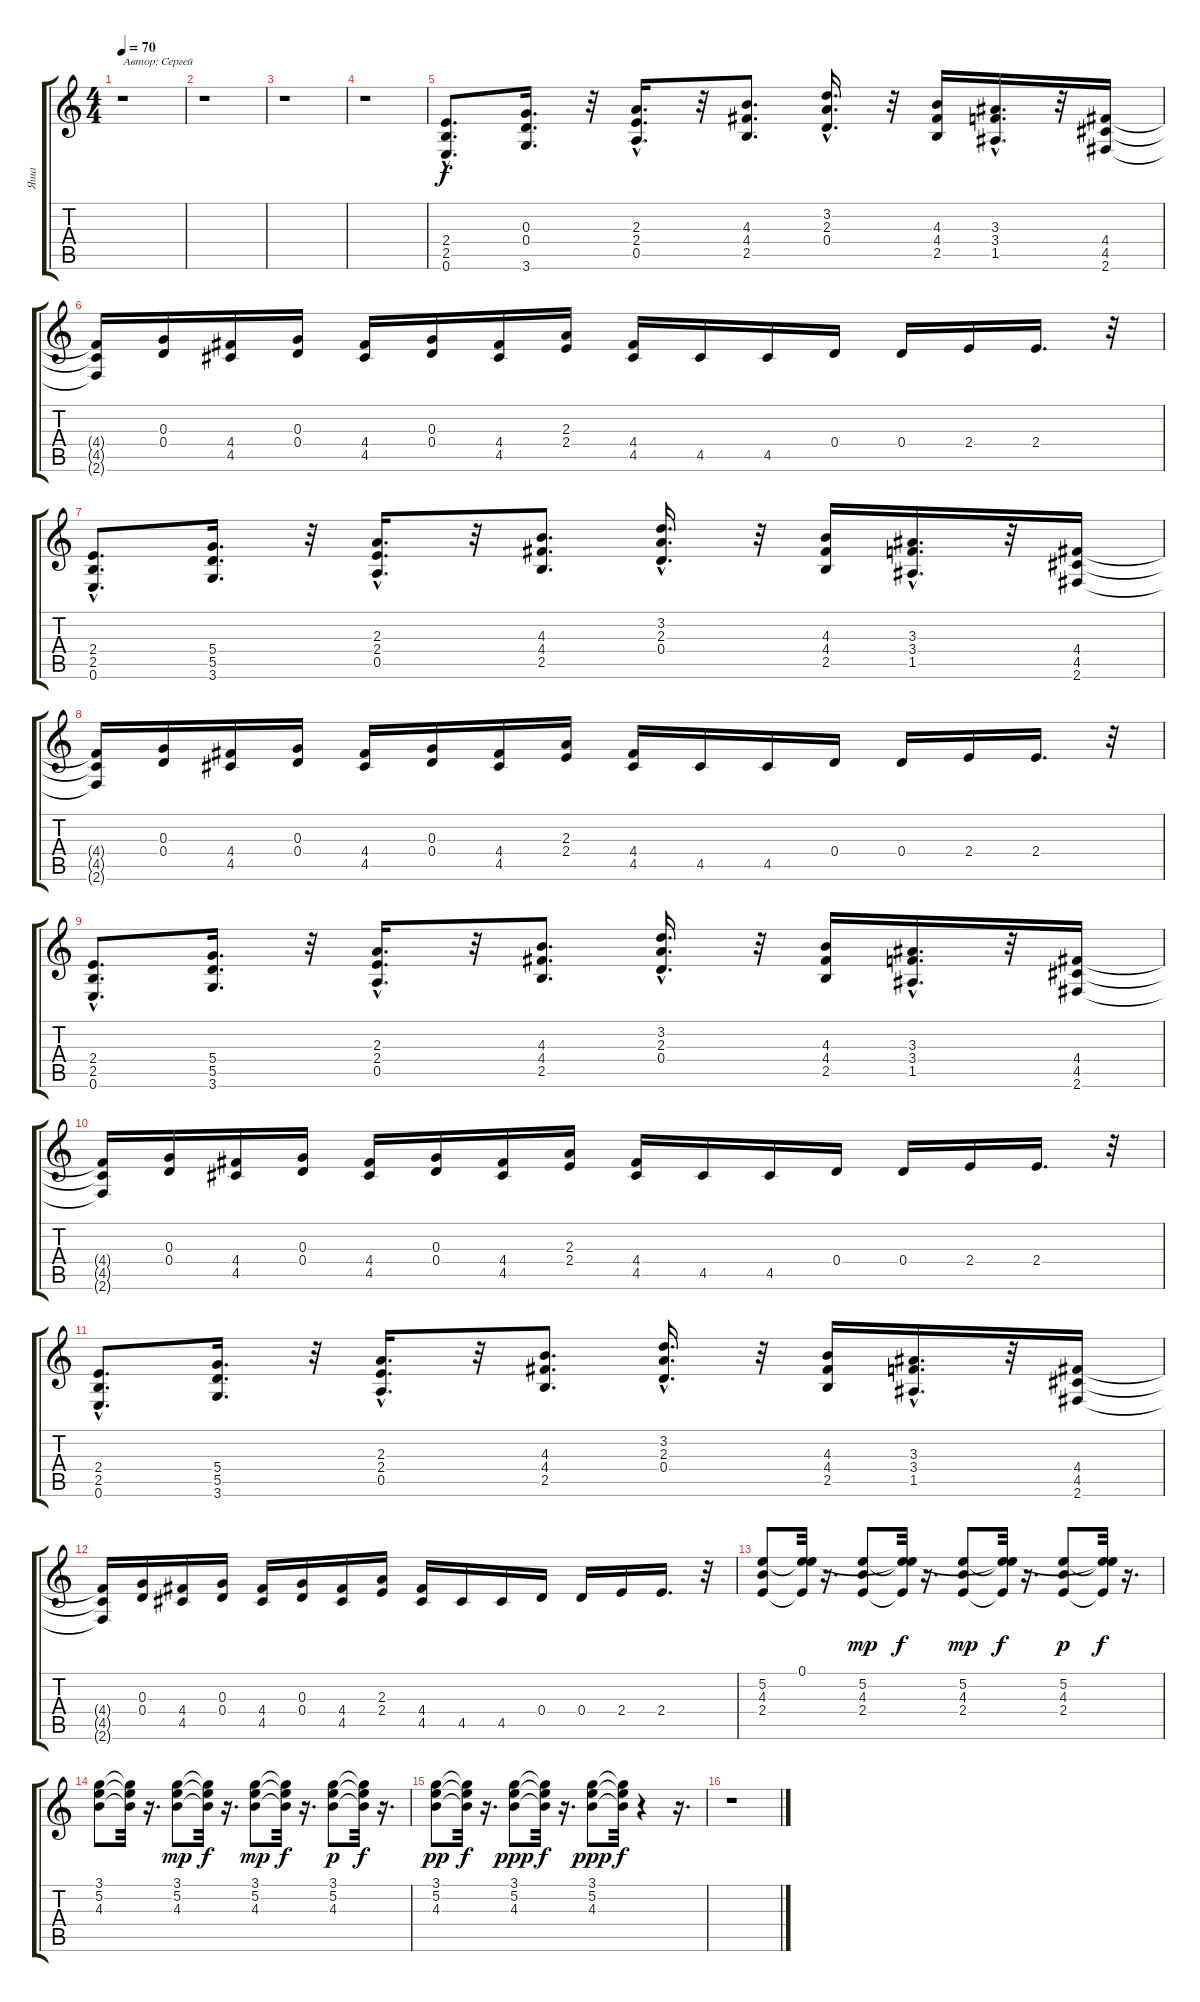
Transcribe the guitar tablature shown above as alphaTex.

\track ("Яша" "Яша") {instrument distortionguitar}
\staff {score tabs}
\tuning (E4 B3 G3 D3 A2 E2) {hide}
\ts (4 4)
\tempo 70
\clef g2
\ks c
r.1{txt "Автор: Сергей" dy f instrument distortionguitar} |
r.1 |
r.1 |
r.1 |
(2.4{hac} 2.5{hac} 0.6{hac}).8{d} (0.3 0.4 3.6).16{d} r.32 (2.3{hac} 2.4{hac} 0.5{hac}).16{d} r.32 (4.3 4.4 2.5).8{d} (3.2{hac} 2.3{hac} 0.4{hac}).16{d} r.32 (4.3 4.4 2.5).16 (3.3{hac} 3.4{hac} 1.5{hac}).16{d} r.32 (4.4 4.5 2.6).16 |
(4.4{t} 4.5{t} 2.6{t}).16 (0.3 0.4).16 (4.4 4.5).16 (0.3 0.4).16 (4.4 4.5).16 (0.3 0.4).16 (4.4 4.5).16 (2.3 2.4).16 (4.4 4.5).16 4.5.16 4.5.16 0.4.16 0.4.16 2.4.16 2.4.16{d} r.32 |
(2.4{hac} 2.5{hac} 0.6{hac}).8{d} (5.4 5.5 3.6).16{d} r.32 (2.3{hac} 2.4{hac} 0.5{hac}).16{d} r.32 (4.3 4.4 2.5).8{d} (3.2{hac} 2.3{hac} 0.4{hac}).16{d} r.32 (4.3 4.4 2.5).16 (3.3{hac} 3.4{hac} 1.5{hac}).16{d} r.32 (4.4 4.5 2.6).16 |
(4.4{t} 4.5{t} 2.6{t}).16 (0.3 0.4).16 (4.4 4.5).16 (0.3 0.4).16 (4.4 4.5).16 (0.3 0.4).16 (4.4 4.5).16 (2.3 2.4).16 (4.4 4.5).16 4.5.16 4.5.16 0.4.16 0.4.16 2.4.16 2.4.16{d} r.32 |
(2.4{hac} 2.5{hac} 0.6{hac}).8{d} (5.4 5.5 3.6).16{d} r.32 (2.3{hac} 2.4{hac} 0.5{hac}).16{d} r.32 (4.3 4.4 2.5).8{d} (3.2{hac} 2.3{hac} 0.4{hac}).16{d} r.32 (4.3 4.4 2.5).16 (3.3{hac} 3.4{hac} 1.5{hac}).16{d} r.32 (4.4 4.5 2.6).16 |
(4.4{t} 4.5{t} 2.6{t}).16 (0.3 0.4).16 (4.4 4.5).16 (0.3 0.4).16 (4.4 4.5).16 (0.3 0.4).16 (4.4 4.5).16 (2.3 2.4).16 (4.4 4.5).16 4.5.16 4.5.16 0.4.16 0.4.16 2.4.16 2.4.16{d} r.32 |
(2.4{hac} 2.5{hac} 0.6{hac}).8{d} (5.4 5.5 3.6).16{d} r.32 (2.3{hac} 2.4{hac} 0.5{hac}).16{d} r.32 (4.3 4.4 2.5).8{d} (3.2{hac} 2.3{hac} 0.4{hac}).16{d} r.32 (4.3 4.4 2.5).16 (3.3{hac} 3.4{hac} 1.5{hac}).16{d} r.32 (4.4 4.5 2.6).16 |
(4.4{t} 4.5{t} 2.6{t}).16 (0.3 0.4).16 (4.4 4.5).16 (0.3 0.4).16 (4.4 4.5).16 (0.3 0.4).16 (4.4 4.5).16 (2.3 2.4).16 (4.4 4.5).16 4.5.16 4.5.16 0.4.16 0.4.16 2.4.16 2.4.16{d} r.32 |
(5.2 4.3 2.4).8 (0.1 5.2{t} 2.4{t}).32 r.16{d} (5.2 4.3 2.4).8{dy mp} (0.1{t} 5.2{t} 2.4{t}).32{dy f} r.16{d} (5.2 4.3 2.4).8{dy mp} (0.1{t} 5.2{t} 2.4{t}).32{dy f} r.16{d} (5.2 4.3 2.4).8{dy p} (0.1{t} 5.2{t} 2.4{t}).32{dy f} r.16{d} |
(3.1 5.2 4.3).8 (3.1{t} 5.2{t} 4.3{t}).32 r.16{d} (3.1 5.2 4.3).8{dy mp} (3.1{t} 5.2{t} 4.3{t}).32{dy f} r.16{d} (3.1 5.2 4.3).8{dy mp} (3.1{t} 5.2{t} 4.3{t}).32{dy f} r.16{d} (3.1 5.2 4.3).8{dy p} (3.1{t} 5.2{t} 4.3{t}).32{dy f} r.16{d} |
(3.1 5.2 4.3).8{dy pp} (3.1{t} 5.2{t} 4.3{t}).32{dy f} r.16{d} (3.1 5.2 4.3).8{dy ppp} (3.1{t} 5.2{t} 4.3{t}).32{dy f} r.16{d} (3.1 5.2 4.3).8{dy ppp} (3.1{t} 5.2{t} 4.3{t}).32{dy f} r.4 r.16{d} |
r.1
